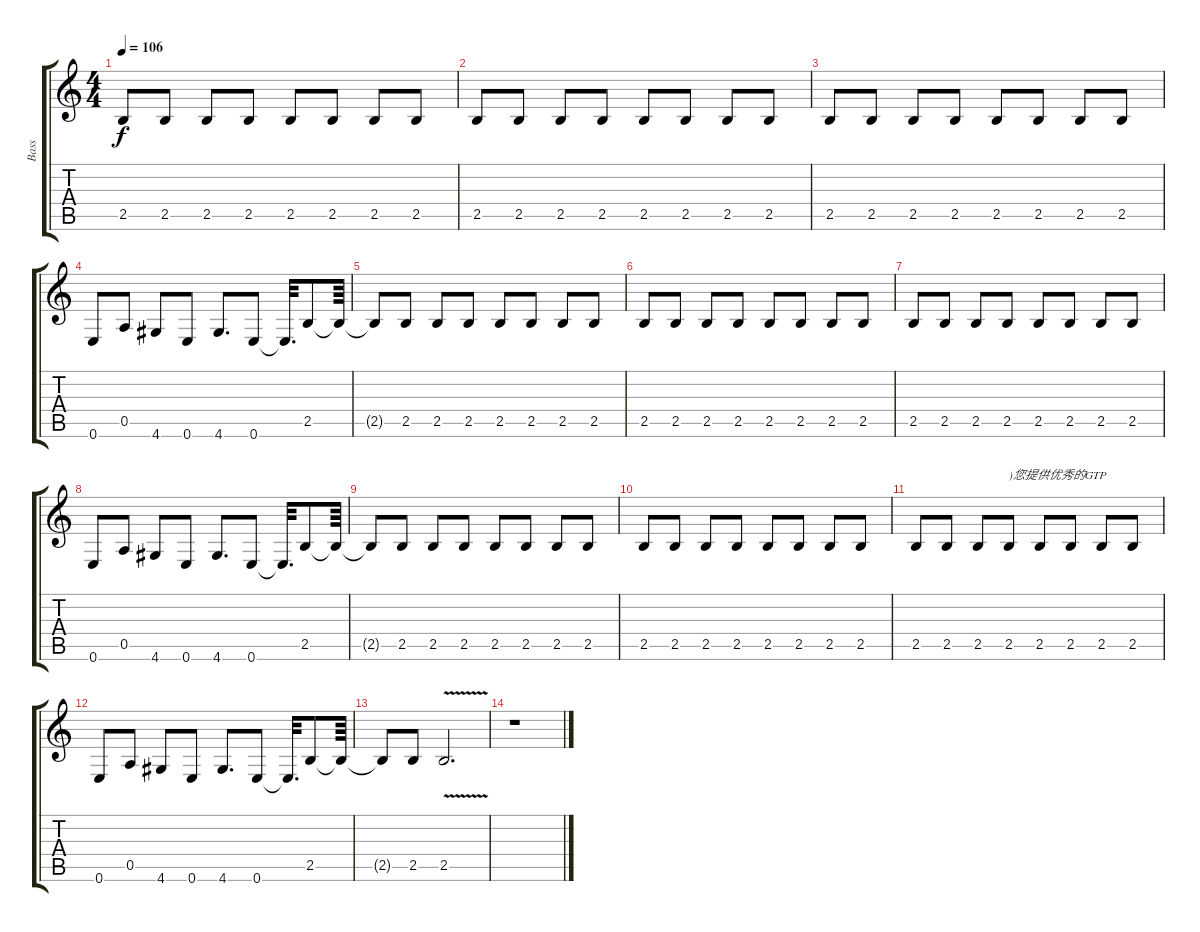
\track ("Bass" "Bass") {instrument electricbassfinger}
\staff {score tabs}
\tuning (E4 B3 G3 D3 A2 E2) {hide}
\ts (4 4)
\tempo 106
\clef g2
\ks c
2.5{t}.8{dy f} 2.5.8 2.5.8 2.5.8 2.5.8 2.5.8 2.5.8 2.5.8 |
2.5.8 2.5.8 2.5.8 2.5.8 2.5.8 2.5.8 2.5.8 2.5.8 |
2.5.8 2.5.8 2.5.8 2.5.8 2.5.8 2.5.8 2.5.8 2.5.8 |
0.6.8 0.5.8 4.6.8 0.6.8 4.6.8{d} 0.6.8 0.6{t}.32{d} 2.5.8 2.5{t}.64 |
2.5{t}.8 2.5.8 2.5.8 2.5.8 2.5.8 2.5.8 2.5.8 2.5.8 |
2.5.8 2.5.8 2.5.8 2.5.8 2.5.8 2.5.8 2.5.8 2.5.8 |
2.5.8 2.5.8 2.5.8 2.5.8 2.5.8 2.5.8 2.5.8 2.5.8 |
0.6.8 0.5.8 4.6.8 0.6.8 4.6.8{d} 0.6.8 0.6{t}.32{d} 2.5.8 2.5{t}.64 |
2.5{t}.8 2.5.8 2.5.8 2.5.8 2.5.8 2.5.8 2.5.8 2.5.8 |
2.5.8 2.5.8 2.5.8 2.5.8 2.5.8 2.5.8 2.5.8 2.5.8 |
2.5.8 2.5.8 2.5.8 2.5.8{txt ")您提供优秀的GTP"} 2.5.8 2.5.8 2.5.8 2.5.8 |
0.6.8 0.5.8 4.6.8 0.6.8 4.6.8{d} 0.6.8 0.6{t}.32{d} 2.5.8 2.5{t}.64 |
2.5{t}.8 2.5.8 2.5{v}.2{d} |
r.1
